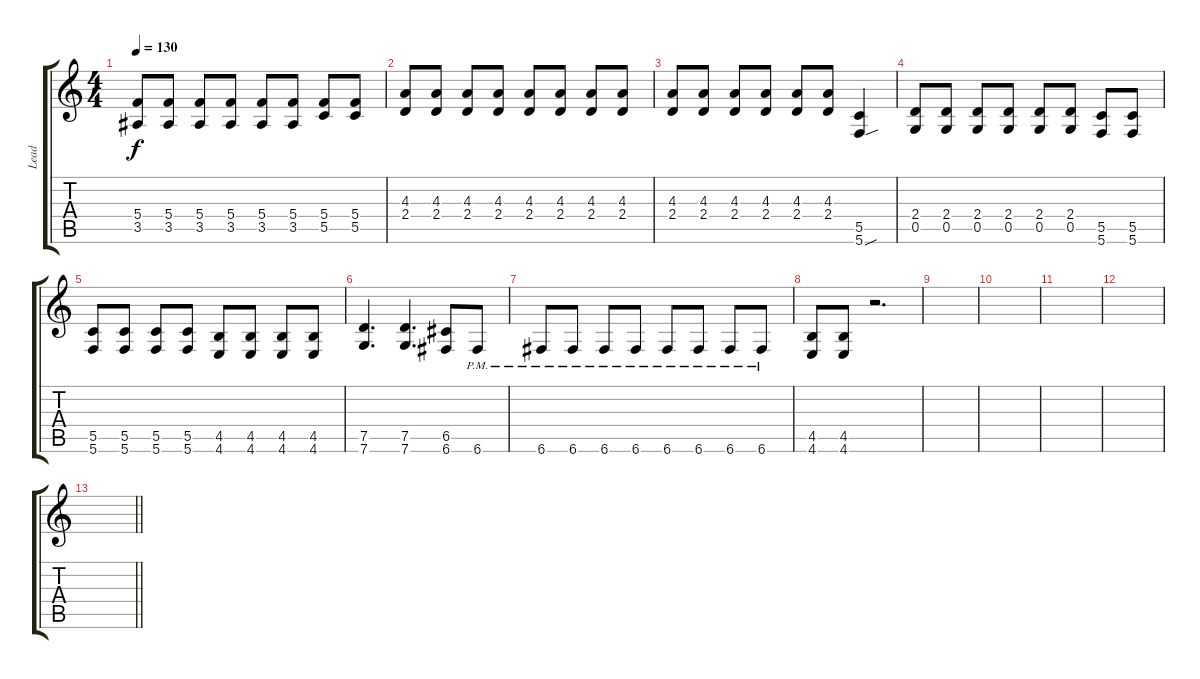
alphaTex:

\track ("Lead" "Lead") {instrument distortionguitar}
\staff {score tabs}
\tuning (D4 A3 F3 C3 G2 C2) {hide}
\ts (4 4)
\tempo 130
\clef g2
\ks c
(5.4 3.5).8{dy f} (5.4 3.5).8 (5.4 3.5).8 (5.4 3.5).8 (5.4 3.5).8 (5.4 3.5).8 (5.4 5.5).8 (5.4 5.5).8 |
(4.3 2.4).8 (4.3 2.4).8 (4.3 2.4).8 (4.3 2.4).8 (4.3 2.4).8 (4.3 2.4).8 (4.3 2.4).8 (4.3 2.4).8 |
(4.3 2.4).8 (4.3 2.4).8 (4.3 2.4).8 (4.3 2.4).8 (4.3 2.4).8 (4.3 2.4).8 (5.5 5.6{sou}).4 |
(2.4 0.5).8 (2.4 0.5).8 (2.4 0.5).8 (2.4 0.5).8 (2.4 0.5).8 (2.4 0.5).8 (5.5 5.6).8 (5.5 5.6).8 |
(5.5 5.6).8 (5.5 5.6).8 (5.5 5.6).8 (5.5 5.6).8 (4.5 4.6).8 (4.5 4.6).8 (4.5 4.6).8 (4.5 4.6).8 |
(7.5 7.6).4{d} (7.5 7.6).4{d} (6.5 6.6).8 6.6{pm}.8 |
6.6{pm}.8 6.6{pm}.8 6.6{pm}.8 6.6{pm}.8 6.6{pm}.8 6.6{pm}.8 6.6{pm}.8 6.6{pm}.8 |
(4.5 4.6).8 (4.5 4.6).8 r.2{d} |
|
|
|
|
\barLineRight lightlight
